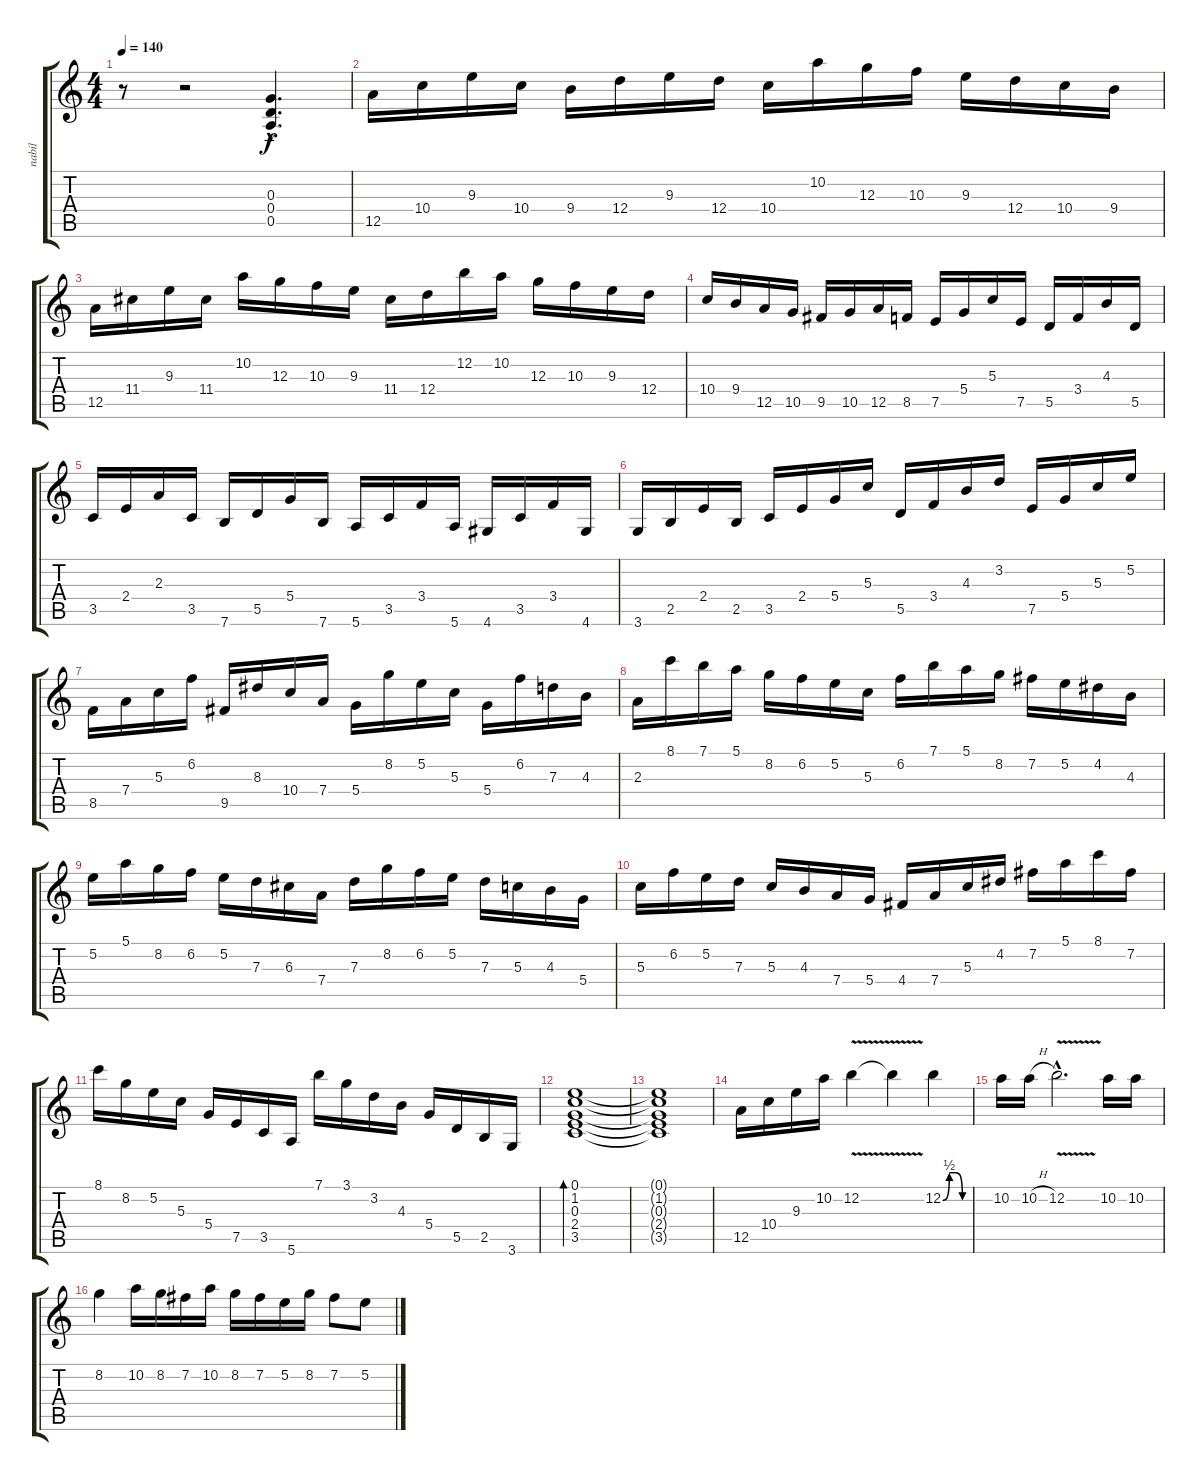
\track ("nabil" "nabil") {instrument overdrivenguitar}
\staff {score tabs}
\tuning (E4 B3 G3 D3 A2 E2) {hide}
\ts (4 4)
\tempo 140
\clef g2
\ks c
r.8{dy f instrument overdrivenguitar} r.2 (0.3{hac} 0.4{hac} 0.5{hac}).4{d} |
12.5.16 10.4.16 9.3.16 10.4.16 9.4.16 12.4.16 9.3.16 12.4.16 10.4.16 10.2.16 12.3.16 10.3.16 9.3.16 12.4.16 10.4.16 9.4.16 |
12.5.16 11.4.16 9.3.16 11.4.16 10.2.16 12.3.16 10.3.16 9.3.16 11.4.16 12.4.16 12.2.16 10.2.16 12.3.16 10.3.16 9.3.16 12.4.16 |
10.4.16 9.4.16 12.5.16 10.5.16 9.5.16 10.5.16 12.5.16 8.5.16 7.5.16 5.4.16 5.3.16 7.5.16 5.5.16 3.4.16 4.3.16 5.5.16 |
3.5.16 2.4.16 2.3.16 3.5.16 7.6.16 5.5.16 5.4.16 7.6.16 5.6.16 3.5.16 3.4.16 5.6.16 4.6.16 3.5.16 3.4.16 4.6.16 |
3.6.16 2.5.16 2.4.16 2.5.16 3.5.16 2.4.16 5.4.16 5.3.16 5.5.16 3.4.16 4.3.16 3.2.16 7.5.16 5.4.16 5.3.16 5.2.16 |
8.5.16 7.4.16 5.3.16 6.2.16 9.5.16 8.3.16 10.4.16 7.4.16 5.4.16 8.2.16 5.2.16 5.3.16 5.4.16 6.2.16 7.3.16 4.3.16 |
2.3.16 8.1.16 7.1.16 5.1.16 8.2.16 6.2.16 5.2.16 5.3.16 6.2.16 7.1.16 5.1.16 8.2.16 7.2.16 5.2.16 4.2.16 4.3.16 |
5.2.16 5.1.16 8.2.16 6.2.16 5.2.16 7.3.16 6.3.16 7.4.16 7.3.16 8.2.16 6.2.16 5.2.16 7.3.16 5.3.16 4.3.16 5.4.16 |
5.3.16 6.2.16 5.2.16 7.3.16 5.3.16 4.3.16 7.4.16 5.4.16 4.4.16 7.4.16 5.3.16 4.2.16 7.2.16 5.1.16 8.1.16 7.2.16 |
8.1.16 8.2.16 5.2.16 5.3.16 5.4.16 7.5.16 3.5.16 5.6.16 7.1.16 3.1.16 3.2.16 4.3.16 5.4.16 5.5.16 2.5.16 3.6.16 |
(0.1 1.2 0.3 2.4 3.5).1{bd 60} |
(0.1{t} 1.2{t} 0.3{t} 2.4{t} 3.5{t}).1 |
12.5.16 10.4.16 9.3.16 10.2.16 12.2{v}.4 12.2{t}.4 12.2{be (custom 0 0 15 2 30 2 45 0 60 0)}.4 |
10.2.16 10.2{h}.16 12.2{v hac}.2{d} 10.2.16 10.2.16 |
8.2.4 10.2.16 8.2.16 7.2.16 10.2.16 8.2.16 7.2.16 5.2.16 8.2.16 7.2.8 5.2.8
